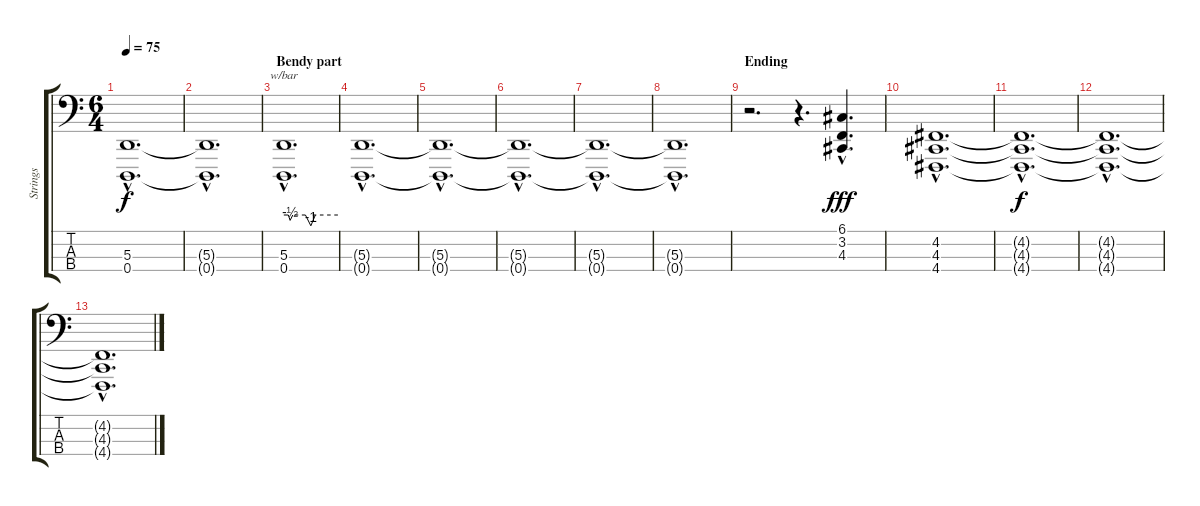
\track ("Strings" "Strings") {instrument stringensemble1}
\staff {score tabs}
\tuning (G2 D2 A1 D1) {hide}
\ts (6 4)
\tempo 75
\clef f4
\ks c
(5.3{hac t} 0.4{hac t}).1{d dy f} |
(5.3{hac t} 0.4{hac t}).1{d} |
\section ("" "Bendy part")
(5.3{hac} 0.4{hac}).1{d tbe (custom default 0 0 5 0 7 -2 10 0 24 0 30 -4 35 0 60 0)} |
(5.3{hac t} 0.4{hac t}).1{d} |
(5.3{hac t} 0.4{hac t}).1{d} |
(5.3{hac t} 0.4{hac t}).1{d} |
(5.3{hac t} 0.4{hac t}).1{d} |
(5.3{hac t} 0.4{hac t}).1{d} |
\section ("" "Ending")
r.2{d} r.4{d} (6.1{hac} 3.2{hac} 4.3{hac}).4{d dy fff volume 9} |
(4.2{hac} 4.3{hac} 4.4{hac}).1{d} |
(4.2{hac t} 4.3{hac t} 4.4{hac t}).1{d dy f} |
(4.2{hac t} 4.3{hac t} 4.4{hac t}).1{d} |
(4.2{hac t} 4.3{hac t} 4.4{hac t}).1{d}
